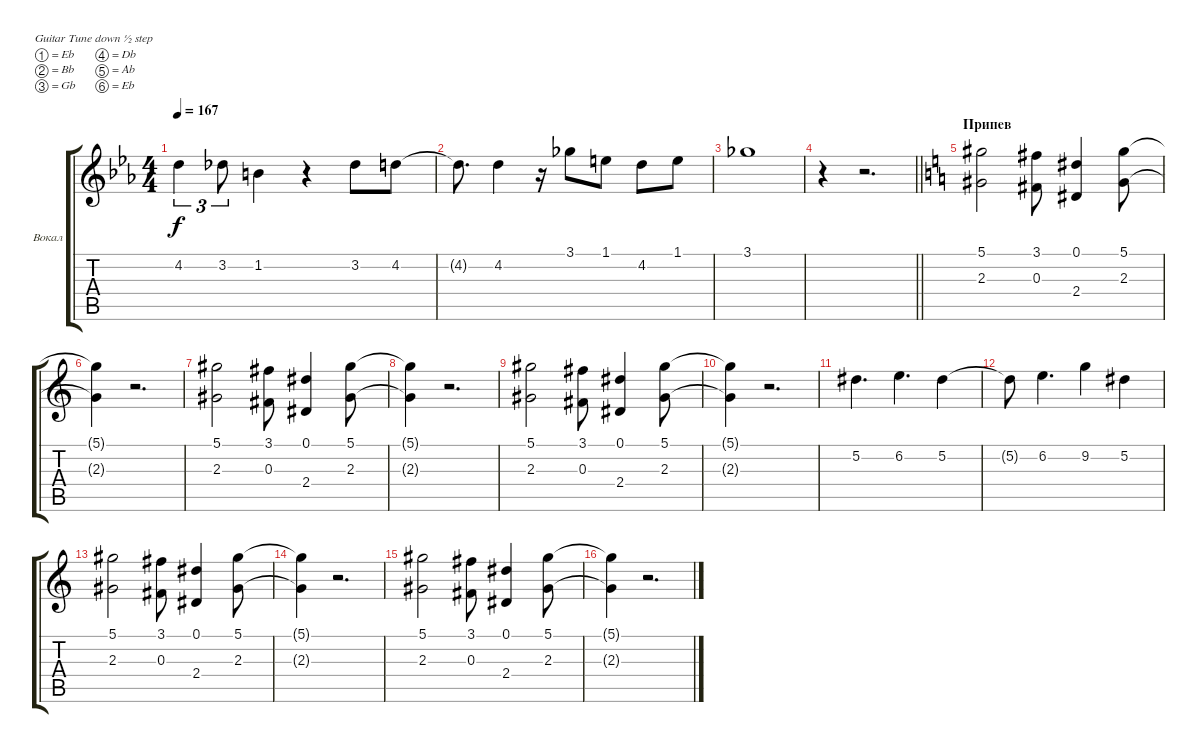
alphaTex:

\bracketExtendMode groupsimilarinstruments
\firstSystemTrackNameOrientation horizontal
\otherSystemsTrackNameOrientation horizontal
\track ("Валерий Кипелов" "Вокал") {instrument trumpet}
\staff {score tabs}
\tuning (Eb4 Bb3 Gb3 Db3 Ab2 Eb2)
\displaytranspose 12
\ts (4 4)
\tempo 167
\clef g2
\ks cminor
4.2.4{tu (3 2) dy f} 3.2.8{tu (3 2)} 1.2.4 r.4 3.2.8 4.2.8 |
4.2{t}.8{d} 4.2.4 r.16 3.1.8 1.1.8 4.2.8 1.1.8 |
3.1.1 |
\barLineRight lightlight
r.4 r.2{d} |
\section ("" "Припев")
\ks aminor
(5.1 2.3).2 (3.1 0.3).8 (0.1 2.4).4 (5.1 2.3).8 |
(5.1{t} 2.3{t}).4 r.2{d} |
(5.1 2.3).2 (3.1 0.3).8 (0.1 2.4).4 (5.1 2.3).8 |
(5.1{t} 2.3{t}).4 r.2{d} |
(5.1 2.3).2 (3.1 0.3).8 (0.1 2.4).4 (5.1 2.3).8 |
(5.1{t} 2.3{t}).4 r.2{d} |
5.2.4{d} 6.2.4{d} 5.2.4 |
5.2{t}.8 6.2.4{d} 9.2.4 5.2.4 |
(5.1 2.3).2 (3.1 0.3).8 (0.1 2.4).4 (5.1 2.3).8 |
(5.1{t} 2.3{t}).4 r.2{d} |
(5.1 2.3).2 (3.1 0.3).8 (0.1 2.4).4 (5.1 2.3).8 |
(5.1{t} 2.3{t}).4 r.2{d}
